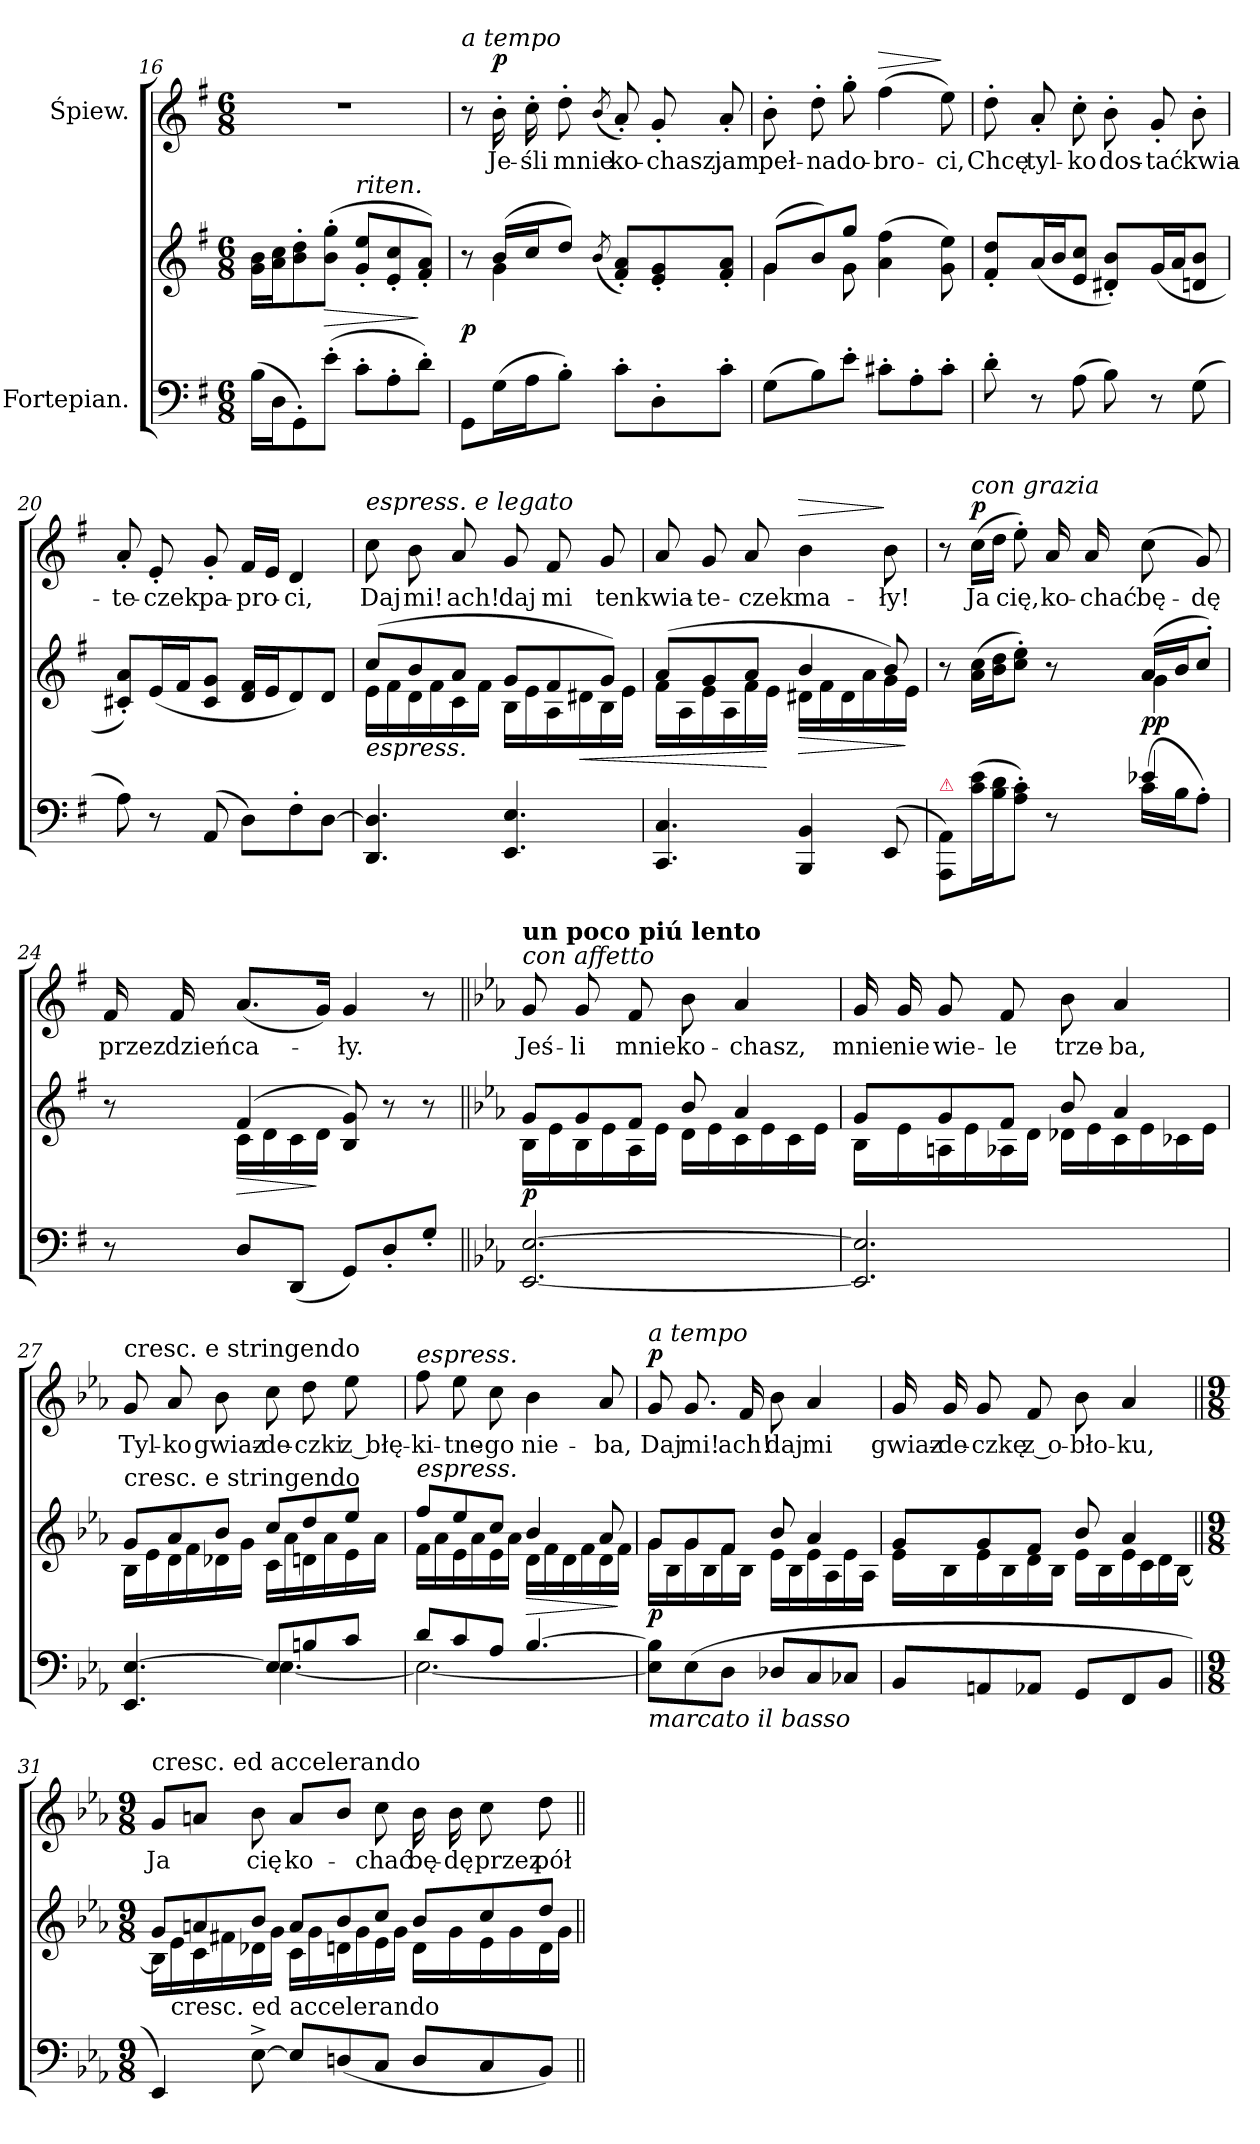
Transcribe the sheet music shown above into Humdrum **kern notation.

**kern	**kern	**dynam	**kern	**text	**dynam
*part2	*part2	*part2	*part1	*part1	*part1
*staff3	*staff2	*staff2/3	*staff1	*staff1	*staff1
*I"Fortepian.	*	*	*I"Śpiew.	*	*
*clefF4	*clefG2	*	*clefG2	*	*
*k[f#]	*k[f#]	*	*k[f#]	*	*
*G:	*G:	*	*G:	*	*
*M6/8	*M6/8	*	*M6/8	*	*
=16	=16	=16	=16	=16	=16
(16B\LL	16g\ 16b\LL	.	2.r	.	.
16D\J	16a\ 16cc\J	.	.	.	.
8GG'\)	8b'\ 8dd'\	.	.	.	.
(8e'\J	(8b'\ 8gg'\J	>	.	.	.
!	!LO:TX:a:i:t=riten.	!	!	!	!
8c'\L	8g'>/ 8ee'>/L	.	.	.	.
8A'\	8e'>/ 8cc'>/	.	.	.	.
8d'\J)	8f#'>/ 8a'>/J)	]	.	.	.
=17	=17	=17	=17	=17	=17
*	*^	*	*	*	*
!	!	!	!	!LO:TX:a:i:t=a tempo	!	!
8GG\L	8r	8ryy	p	8r	.	.
!	!	!	!	!	!	!LO:DY:a
(16G\L	(16b/LL	4g\	.	16b'\	Je-	p
16A\J	16cc/J	.	.	16cc'\	-śli	.
8B'\J)	8dd/J)	.	.	8dd'\	mnie	.
.	(8qb/	.	.	(8qb/	.	.
8c'\L	8f#'/ 8a'/L)	4.ryy	.	8a'/)	ko-	.
8D'\	8e'/ 8g'/	.	.	8g'/	-chasz,	.
8c'\J	8f#'/ 8a'/J	.	.	8a'/	jam	.
=18	=18	=18	=18	=18	=18	=18
(8G\L	(8g/L	4g\	.	8b'\	peł-	.
8B\)	8b/)	.	.	8dd'\	-na	.
8e'\J	8gg/J	8g\	.	8gg'\	do-	.
!	!	!	!	!	!	!LO:HP:a
8c#X'\L	(4a\ 4ff#\	4.ryy	.	(4ff#\	-bro-	>
8A'\	.	.	.	.	.	.
8c#'\J	8g\ 8ee\)	.	.	8ee\)	-ci,	]
*	*v	*v	*	*	*	*
=19	=19	=19	=19	=19	=19
8d'\	8f#'/ 8dd'/L	.	8dd'\	Chcę	.
8r	(16a/L	.	8a'/	tyl-	.
.	16b/J	.	.	.	.
(8A\	8e/ 8cc/J	.	8cc'\	-ko	.
8B\)	8d#X'/ 8b'/L)	.	8b'\	dos-	.
8r	(16g/L	.	8g'/	-tać	.
.	16a/J	.	.	.	.
(8G\	8dn/ 8b/J	.	8b'\	kwia-	.
=20	=20	=20	=20	=20	=20
8A\)	8c#X'/ 8a'/L)	.	8a'/	-te-	.
8r	(16e/L	.	8e'/	-czek	.
.	16f#/J	.	.	.	.
(8AA/	8c#/ 8g/J	.	8g'/	pa-	.
8D\L)	16d/ 16f#/LL	.	16f#/LL	-pro-	.
.	16e/J	.	16e/JJ	.	.
8F#'\	8d/)	.	4d/	-ci,	.
[8D\J	8d/J	.	.	.	.
=21	=21	=21	=21	=21	=21
*	*^	*	*	*	*
!	!	!	!	!LO:TX:a:i:t=espress. e legato	!	!
!	!LO:TX:b:i:t=espress.	!	!	!	!	!
4.DD/ 4.D]/	(8cc/L	16e\LL	.	8cc\	Daj	.
.	.	16f#\	.	.	.	.
.	8b/	16d\	.	8b\	mi!	.
.	.	16f#\	.	.	.	.
.	8a/J	16c\	.	8a/	ach!	.
.	.	16f#\JJ	.	.	.	.
4.EE/ 4.E/	8g/L	16B\LL	.	8g/	daj	.
.	.	16e\	.	.	.	.
.	8f#/	16A\	.	8f#/	mi	.
.	.	16d#X\	<	.	.	.
.	8g/J)	16B\	.	8g/	ten	.
.	.	16e\JJ	.	.	.	.
=22	=22	=22	=22	=22	=22	=22
4.CC/ 4.C/	(8a/L	16f#\LL	.	8a/	kwia-	.
.	.	16A\	.	.	.	.
.	8g/	16e\	.	8g/	-te-	.
.	.	16A\	.	.	.	.
.	8a/J	16f#\	.	8a/	-czek	.
.	.	16e\JJ	[	.	.	.
!	!	!	!	!	!	!LO:HP:a
4BBB/ 4BB/	4b/	16d#X\LL	>	4b\	ma-	>
.	.	16f#\	.	.	.	.
.	.	16d#\	.	.	.	.
.	.	16a\	.	.	.	.
(<8EE/	8b/)	16g\	.	8b\	-ły!	]
.	.	16e\JJ	]	.	.	.
=23	=23	=23	=23	=23	=23	=23
*^	*	*	*	*	*	*
!LO:TX:a:color=crimson:t=⚠	!	!	!	!	!	!	!
8AAA/ 8AA/L)	2ryy	8r	2ryy	.	8r	.	.
!	!	!	!	!	!LO:TX:a:i:t=con grazia	!	!
!	!	!	!	!	!	!	!LO:DY:a
(16c\ 16e\L	.	(16a\ 16cc\LL	.	.	(16cc\LL	Ja	p
16B\ 16d\J	.	16b\ 16dd\J	.	.	16dd\JJ	.	.
8A'\ 8c'\J)	.	8cc'\ 8ee'\J)	.	.	8ee'\)	cię,	.
8r	.	8r	.	.	16a/	ko-	.
.	.	.	.	.	16a/	-chać	.
(<16c\LL	4e-X/	(16a/LL	4g\	pp	(8cc\	bę-	.
16B\J	.	16b/J	.	.	.	.	.
8A'\J)	.	8cc'/J)	.	.	8g/)	-dę	.
*v	*v	*	*	*	*	*	*
=24	=24	=24	=24	=24	=24	=24
8r	8r	8ryy	.	16f#/	przez	.
.	.	.	.	16f#/	dzień	.
8D/L	(4f#/	16c\LL	>	(8.a/L	ca-	.
.	.	16d\	.	.	.	.
(8DD/J	.	16c\	.	.	.	.
.	.	16d\JJ	]	16g/Jk)	.	.
8GG/L)	8B/ 8g/)	4.ryy	.	4g/	-ły.	.
8D'/	8r	.	.	.	.	.
8G'/J	8r	.	.	8r	.	.
=25||	=25||	=25||	=25||	=25||	=25||	=25||
*k[b-e-a-]	*k[b-e-a-]	*	*	*k[b-e-a-]	*	*
!	!	!	!	!LO:TX:a:i:t=con affetto	!	!
!	!	!	!	!LO:TX:a:B:t=un poco piú lento	!	!
[2.EE-/ [2.E-/	8g/L	16B-\LL	p	8g/	Jeś-	.
.	.	16e-\	.	.	.	.
.	8g/	16B-\	.	8g/	-li	.
.	.	16e-\	.	.	.	.
.	8f/J	16A-\	.	8f/	mnie	.
.	.	16e-\JJ	.	.	.	.
.	8b-/	16d\LL	.	8b-\	ko-	.
.	.	16e-\	.	.	.	.
.	4a-/	16c\	.	4a-/	-chasz,	.
.	.	16e-\	.	.	.	.
.	.	16c\	.	.	.	.
.	.	16e-\JJ	.	.	.	.
=26	=26	=26	=26	=26	=26	=26
2.EE-]/ 2.E-]/	8g/L	16B-\LL	.	16g/	mnie	.
.	.	16e-\	.	16g/	nie	.
.	8g/	16An\	.	8g/	wie-	.
.	.	16e-\	.	.	.	.
.	8f/J	16A-X\	.	8f/	-le	.
.	.	16d\JJ	.	.	.	.
.	8b-/	16d-X\LL	.	8b-\	trze-	.
.	.	16e-\	.	.	.	.
.	4a-/	16c\	.	4a-/	-ba,	.
.	.	16e-\	.	.	.	.
.	.	16c-X\	.	.	.	.
.	.	16e-\JJ	.	.	.	.
=27	=27	=27	=27	=27	=27	=27
*^	*	*	*	*	*	*
!	!	!	!	!	!LO:TX:a:t=cresc. e stringendo	!	!
!	!	!LO:TX:a:t=cresc. e stringendo	!	!	!	!	!
4.EE-/ [4.E-/	4.ryy	8g/L	16B-\LL	.	8g/	Tyl-	.
.	.	.	16e-\	.	.	.	.
.	.	8a-/	16d\	.	8a-/	-ko	.
.	.	.	16f\	.	.	.	.
.	.	8b-/J	16d-X\	.	8b-\	gwiaz-	.
.	.	.	16g\JJ	.	.	.	.
8E-/L]	[4.E-\	8cc/L	16c\LL	.	8cc\	-de-	.
.	.	.	16a-\	.	.	.	.
8Bn/	.	8dd/	16dn\	.	8dd\	-czki	.
.	.	.	16a-\	.	.	.	.
8c/J	.	8ee-/J	16e-\	.	8ee-\	z błę-	.
.	.	.	16a-\JJ	.	.	.	.
=28	=28	=28	=28	=28	=28	=28	=28
!	!	!	!	!	!LO:TX:a:i:t=espress.	!	!
!	!	!LO:TX:a:i:t=espress.	!	!	!	!	!
8d/L	2.E-\_	8ff/L	16f\LL	.	8ff\	-ki-	.
.	.	.	16a-\	.	.	.	.
8c/	.	8ee-/	16e-\	.	8ee-\	-tne-	.
.	.	.	16a-\	.	.	.	.
8A-/J	.	8cc/J	16e-\	.	8cc\	-go	.
.	.	.	16a-\JJ	.	.	.	.
[4.B-/	.	4b-/	16d\LL	>	4b-\	nie-	.
.	.	.	16f\	.	.	.	.
.	.	.	16d\	.	.	.	.
.	.	.	16f\	.	.	.	.
.	.	8a-/	16d\	.	8a-/	-ba,	.
.	.	.	16f\JJ	]	.	.	.
*v	*v	*	*	*	*	*	*
=29	=29	=29	=29	=29	=29	=29
!	!	!	!	!LO:TX:a:i:t=a tempo	!	!
!LO:TX:b:i:t=marcato il basso	!	!	!	!	!	!
!	!	!	!	!	!	!LO:DY:a
8E-]\ 8B-]\L	8g/L	16g\LL	p	8g/	Daj	p
.	.	16B-\	.	.	.	.
(8E-\	8g/	16g\	.	8.g/	mi!	.
.	.	16B-\	.	.	.	.
8D\J	8f/J	16f\	.	.	.	.
.	.	16B-\JJ	.	16f/	ach!	.
8D-X/L	8b-/	16e-\LL	.	8b-\	daj	.
.	.	16B-\	.	.	.	.
8C/	4a-/	16e-\	.	4a-/	mi	.
.	.	16A-\	.	.	.	.
8C-X/J	.	16e-\	.	.	.	.
.	.	16A-\JJ	.	.	.	.
=30	=30	=30	=30	=30	=30	=30
8BB-/L	8g/L	16e-\LL	.	16g/	gwiaz-	.
.	.	16B-\	.	16g/	-de-	.
8AAn/	8g/	16e-\	.	8g/	-czkę	.
.	.	16B-\	.	.	.	.
8AA-X/J	8f/J	16d\	.	8f/	z o-	.
.	.	16B-\JJ	.	.	.	.
8GG/L	8b-/	16e-\LL	.	8b-\	-bło-	.
.	.	16B-\	.	.	.	.
8FF/	4a-/	16e-\	.	4a-/	-ku,	.
.	.	16c\	.	.	.	.
8BB-/J	.	16d\	.	.	.	.
.	.	[16B-\JJ	.	.	.	.
=31||	=31||	=31||	=31||	=31||	=31||	=31||
*M9/8	*M9/8	*	*	*M9/8	*	*
!	!	!	!	!LO:TX:a:t=cresc. ed accelerando	!	!
4EE-/)	8g/L	16B-\LL]	.	8g/L	Ja	.
!	!	!LO:TX:b:t=cresc. ed accelerando	!	!	!	!
.	.	16e-\	.	.	.	.
.	8an/	16c\	.	8an/J	.	.
.	.	16f#X\	.	.	.	.
[8E-^\	8b-/J	16d-X\	.	8b-\	cię	.
.	.	16g\JJ	.	.	.	.
8E-/L]	8a/L	16c\LL	.	8a/L	ko-	.
.	.	16g\	.	.	.	.
(8Dn/	8b-/	16dn\	.	8b-/J	.	.
.	.	16g\	.	.	.	.
8C/J	8cc/J	16e-\	.	8cc\	-chać	.
.	.	16g\JJ	.	.	.	.
8D/L	8b-/L	16d\LL	.	16b-\	bę-	.
.	.	16g\	.	16b-\	-dę	.
8C/	8cc/	16e-\	.	8cc\	przez	.
.	.	16g\	.	.	.	.
8BB-/J)	8dd/J	16d\	.	8dd\	pół	.
.	.	16g\JJ	.	.	.	.
*	*v	*v	*	*	*	*
=||	=||	=||	=||	=||	=||
*-	*-	*-	*-	*-	*-
